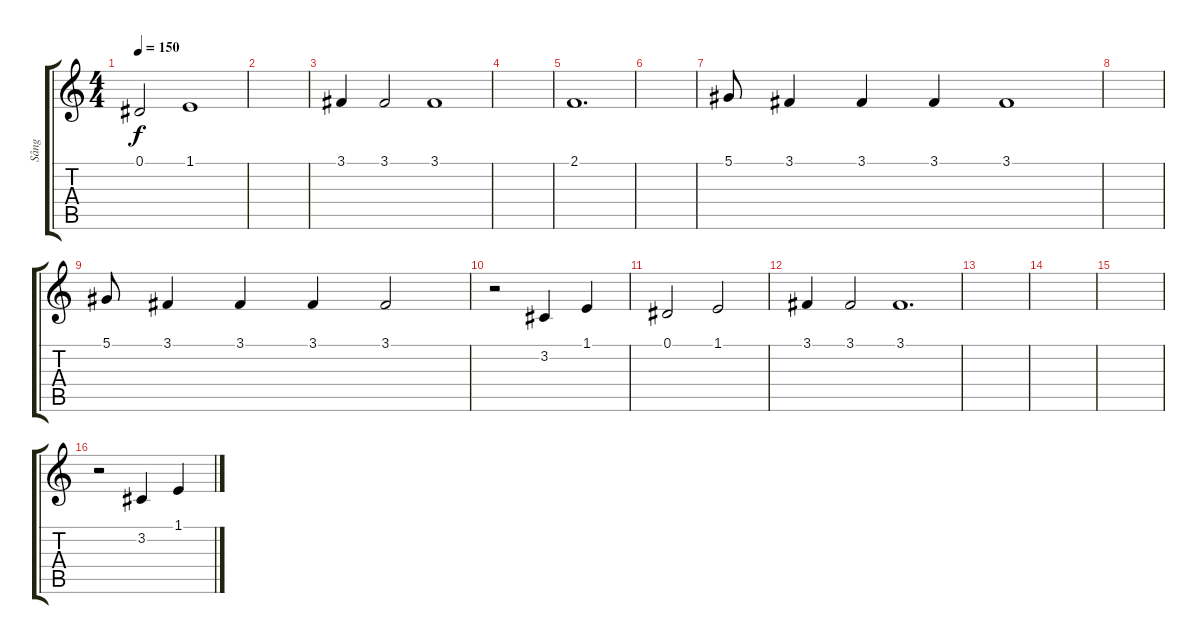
\track ("Sång" "Sång") {instrument harmonica}
\staff {score tabs}
\tuning (Eb4 Bb3 Gb3 Db3 Ab2 Db2) {hide}
\ts (4 4)
\tempo 150
\clef g2
\ks c
0.1.2{dy f} 1.1.1 |
|
3.1.4 3.1.2 3.1.1 |
|
2.1.1{d} |
|
5.1.8 3.1.4 3.1.4 3.1.4 3.1.1 |
|
5.1.8 3.1.4 3.1.4 3.1.4 3.1.2 |
r.2 3.2.4 1.1.4 |
0.1.2 1.1.2 |
3.1.4 3.1.2 3.1.1{d} |
|
|
|
r.2 3.2.4 1.1.4
